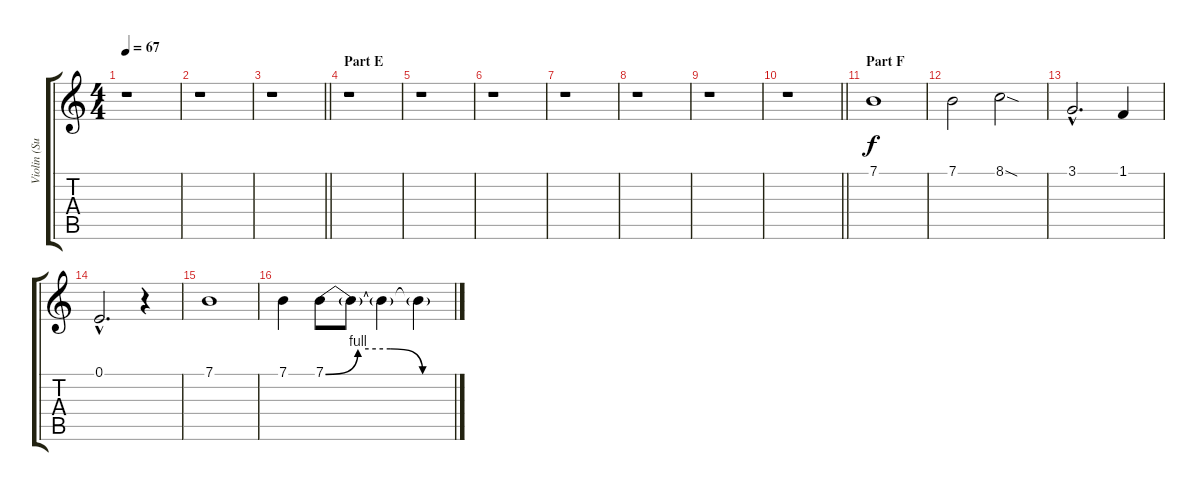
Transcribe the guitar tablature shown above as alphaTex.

\track ("Violin (Sugizo)" "Violin (Su") {instrument violin}
\staff {score tabs}
\tuning (E4 B3 G3 D3 A2 E2) {hide}
\ts (4 4)
\tempo 67
\clef g2
\ks c
r.1{dy f} |
r.1 |
\barLineRight lightlight
r.1 |
\section ("" "Part E")
r.1 |
r.1 |
r.1 |
r.1 |
r.1 |
r.1 |
\barLineRight lightlight
r.1 |
\section ("" "Part F")
7.1.1 |
7.1.2 8.1{sod}.2 |
3.1{hac}.2{d} 1.1.4 |
0.1{hac}.2{d} r.4 |
7.1.1 |
7.1.4 7.1{be (custom 0 0 15 4 30 4 45 0 60 0)}.8 7.1{t}.8 7.1{t}.4 7.1{t}.4
